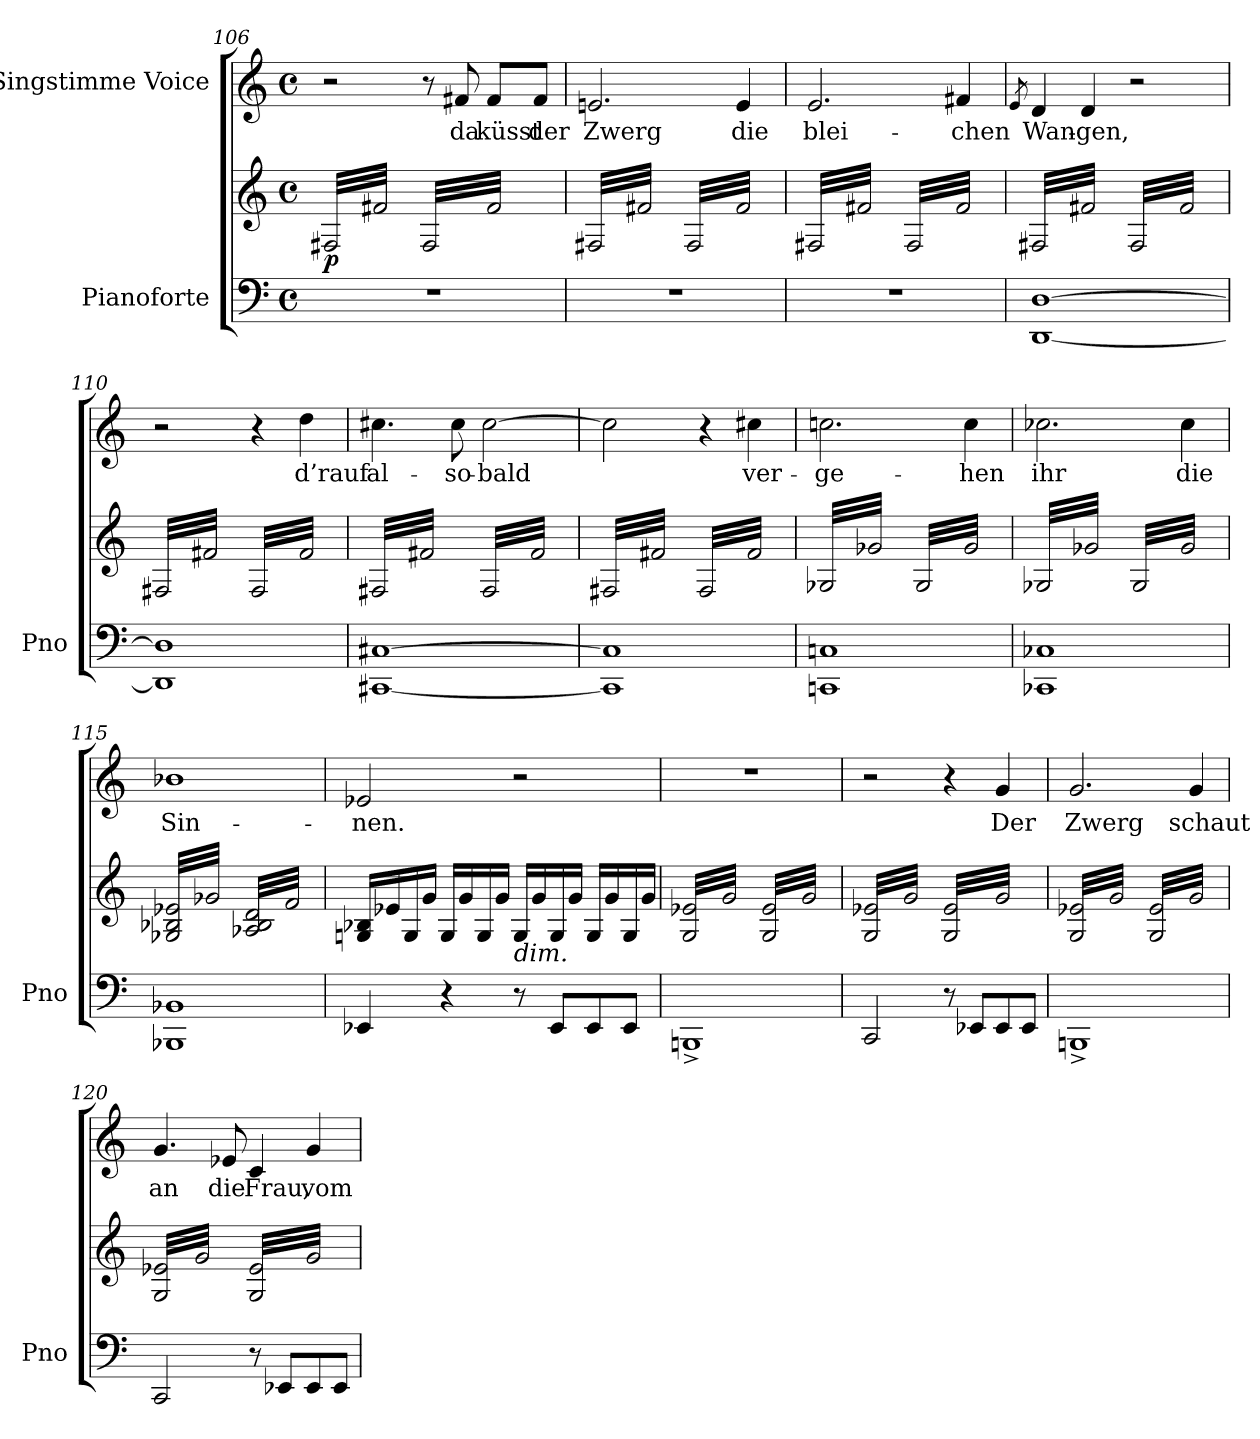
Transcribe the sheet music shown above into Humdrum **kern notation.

**kern	**kern	**dynam	**kern	**text
*part2	*part2	*part2	*part1	*part1
*staff3	*staff2	*staff2/3	*staff1	*staff1
*I"Pianoforte	*	*	*I"Singstimme Voice	*
*I'Pno	*	*	*	*
*clefF4	*clefG2	*	*clefG2	*
*k[]	*k[]	*	*k[]	*
*M4/4	*M4/4	*	*M4/4	*
*met(c)	*met(c)	*	*met(c)	*
=106	=106	=106	=106	=106
!	!	!LO:DY:b	!	!
*	*tremolo	*	*	*
1r	32F#X/LLL	p	2r	.
.	32f#X/	.	.	.
.	32F#X/	.	.	.
.	32f#X/	.	.	.
.	32F#X/	.	.	.
.	32f#X/	.	.	.
.	32F#X/	.	.	.
.	32f#X/	.	.	.
.	32F#X/	.	.	.
.	32f#X/	.	.	.
.	32F#X/	.	.	.
.	32f#X/	.	.	.
.	32F#X/	.	.	.
.	32f#X/	.	.	.
.	32F#X/	.	.	.
.	32f#X/JJJ	.	.	.
.	32F#/LLL	.	8r	.
.	32f#/	.	.	.
.	32F#/	.	.	.
.	32f#/	.	.	.
.	32F#/	.	8f#X/	da
.	32f#/	.	.	.
.	32F#/	.	.	.
.	32f#/	.	.	.
.	32F#/	.	8f#/L	küsst
.	32f#/	.	.	.
.	32F#/	.	.	.
.	32f#/	.	.	.
.	32F#/	.	8f#/J	der
.	32f#/	.	.	.
.	32F#/	.	.	.
.	32f#/JJJ	.	.	.
=107	=107	=107	=107	=107
1r	32F#X/LLL	.	2.en/	Zwerg
.	32f#X/	.	.	.
.	32F#X/	.	.	.
.	32f#X/	.	.	.
.	32F#X/	.	.	.
.	32f#X/	.	.	.
.	32F#X/	.	.	.
.	32f#X/	.	.	.
.	32F#X/	.	.	.
.	32f#X/	.	.	.
.	32F#X/	.	.	.
.	32f#X/	.	.	.
.	32F#X/	.	.	.
.	32f#X/	.	.	.
.	32F#X/	.	.	.
.	32f#X/JJJ	.	.	.
.	32F#/LLL	.	.	.
.	32f#/	.	.	.
.	32F#/	.	.	.
.	32f#/	.	.	.
.	32F#/	.	.	.
.	32f#/	.	.	.
.	32F#/	.	.	.
.	32f#/	.	.	.
.	32F#/	.	4e/	die
.	32f#/	.	.	.
.	32F#/	.	.	.
.	32f#/	.	.	.
.	32F#/	.	.	.
.	32f#/	.	.	.
.	32F#/	.	.	.
.	32f#/JJJ	.	.	.
=108	=108	=108	=108	=108
1r	32F#X/LLL	.	2.e/	blei-
.	32f#X/	.	.	.
.	32F#X/	.	.	.
.	32f#X/	.	.	.
.	32F#X/	.	.	.
.	32f#X/	.	.	.
.	32F#X/	.	.	.
.	32f#X/	.	.	.
.	32F#X/	.	.	.
.	32f#X/	.	.	.
.	32F#X/	.	.	.
.	32f#X/	.	.	.
.	32F#X/	.	.	.
.	32f#X/	.	.	.
.	32F#X/	.	.	.
.	32f#X/JJJ	.	.	.
.	32F#/LLL	.	.	.
.	32f#/	.	.	.
.	32F#/	.	.	.
.	32f#/	.	.	.
.	32F#/	.	.	.
.	32f#/	.	.	.
.	32F#/	.	.	.
.	32f#/	.	.	.
.	32F#/	.	4f#X/	-chen
.	32f#/	.	.	.
.	32F#/	.	.	.
.	32f#/	.	.	.
.	32F#/	.	.	.
.	32f#/	.	.	.
.	32F#/	.	.	.
.	32f#/JJJ	.	.	.
=109	=109	=109	=109	=109
.	.	.	8qe/	.
[1DD [1D	32F#X/LLL	.	4d/	Wan-
.	32f#X/	.	.	.
.	32F#X/	.	.	.
.	32f#X/	.	.	.
.	32F#X/	.	.	.
.	32f#X/	.	.	.
.	32F#X/	.	.	.
.	32f#X/	.	.	.
.	32F#X/	.	4d/	-gen,
.	32f#X/	.	.	.
.	32F#X/	.	.	.
.	32f#X/	.	.	.
.	32F#X/	.	.	.
.	32f#X/	.	.	.
.	32F#X/	.	.	.
.	32f#X/JJJ	.	.	.
.	32F#/LLL	.	2r	.
.	32f#/	.	.	.
.	32F#/	.	.	.
.	32f#/	.	.	.
.	32F#/	.	.	.
.	32f#/	.	.	.
.	32F#/	.	.	.
.	32f#/	.	.	.
.	32F#/	.	.	.
.	32f#/	.	.	.
.	32F#/	.	.	.
.	32f#/	.	.	.
.	32F#/	.	.	.
.	32f#/	.	.	.
.	32F#/	.	.	.
.	32f#/JJJ	.	.	.
=110	=110	=110	=110	=110
1DD] 1D]	32F#X/LLL	.	2r	.
.	32f#X/	.	.	.
.	32F#X/	.	.	.
.	32f#X/	.	.	.
.	32F#X/	.	.	.
.	32f#X/	.	.	.
.	32F#X/	.	.	.
.	32f#X/	.	.	.
.	32F#X/	.	.	.
.	32f#X/	.	.	.
.	32F#X/	.	.	.
.	32f#X/	.	.	.
.	32F#X/	.	.	.
.	32f#X/	.	.	.
.	32F#X/	.	.	.
.	32f#X/JJJ	.	.	.
.	32F#/LLL	.	4r	.
.	32f#/	.	.	.
.	32F#/	.	.	.
.	32f#/	.	.	.
.	32F#/	.	.	.
.	32f#/	.	.	.
.	32F#/	.	.	.
.	32f#/	.	.	.
.	32F#/	.	4dd\	d’rauf
.	32f#/	.	.	.
.	32F#/	.	.	.
.	32f#/	.	.	.
.	32F#/	.	.	.
.	32f#/	.	.	.
.	32F#/	.	.	.
.	32f#/JJJ	.	.	.
=111	=111	=111	=111	=111
[1CC#X [1C#X	32F#X/LLL	.	4.cc#X\	al-
.	32f#X/	.	.	.
.	32F#X/	.	.	.
.	32f#X/	.	.	.
.	32F#X/	.	.	.
.	32f#X/	.	.	.
.	32F#X/	.	.	.
.	32f#X/	.	.	.
.	32F#X/	.	.	.
.	32f#X/	.	.	.
.	32F#X/	.	.	.
.	32f#X/	.	.	.
.	32F#X/	.	8cc#\	-so-
.	32f#X/	.	.	.
.	32F#X/	.	.	.
.	32f#X/JJJ	.	.	.
.	32F#/LLL	.	[2cc#\	-bald
.	32f#/	.	.	.
.	32F#/	.	.	.
.	32f#/	.	.	.
.	32F#/	.	.	.
.	32f#/	.	.	.
.	32F#/	.	.	.
.	32f#/	.	.	.
.	32F#/	.	.	.
.	32f#/	.	.	.
.	32F#/	.	.	.
.	32f#/	.	.	.
.	32F#/	.	.	.
.	32f#/	.	.	.
.	32F#/	.	.	.
.	32f#/JJJ	.	.	.
=112	=112	=112	=112	=112
1CC#] 1C#]	32F#X/LLL	.	2cc#\]	.
.	32f#X/	.	.	.
.	32F#X/	.	.	.
.	32f#X/	.	.	.
.	32F#X/	.	.	.
.	32f#X/	.	.	.
.	32F#X/	.	.	.
.	32f#X/	.	.	.
.	32F#X/	.	.	.
.	32f#X/	.	.	.
.	32F#X/	.	.	.
.	32f#X/	.	.	.
.	32F#X/	.	.	.
.	32f#X/	.	.	.
.	32F#X/	.	.	.
.	32f#X/JJJ	.	.	.
.	32F#/LLL	.	4r	.
.	32f#/	.	.	.
.	32F#/	.	.	.
.	32f#/	.	.	.
.	32F#/	.	.	.
.	32f#/	.	.	.
.	32F#/	.	.	.
.	32f#/	.	.	.
.	32F#/	.	4cc#X\	ver-
.	32f#/	.	.	.
.	32F#/	.	.	.
.	32f#/	.	.	.
.	32F#/	.	.	.
.	32f#/	.	.	.
.	32F#/	.	.	.
.	32f#/JJJ	.	.	.
=113	=113	=113	=113	=113
1CCn 1Cn	32G-X/LLL	.	2.ccn\	-ge-
.	32g-X/	.	.	.
.	32G-X/	.	.	.
.	32g-X/	.	.	.
.	32G-X/	.	.	.
.	32g-X/	.	.	.
.	32G-X/	.	.	.
.	32g-X/	.	.	.
.	32G-X/	.	.	.
.	32g-X/	.	.	.
.	32G-X/	.	.	.
.	32g-X/	.	.	.
.	32G-X/	.	.	.
.	32g-X/	.	.	.
.	32G-X/	.	.	.
.	32g-X/JJJ	.	.	.
.	32G-/LLL	.	.	.
.	32g-/	.	.	.
.	32G-/	.	.	.
.	32g-/	.	.	.
.	32G-/	.	.	.
.	32g-/	.	.	.
.	32G-/	.	.	.
.	32g-/	.	.	.
.	32G-/	.	4cc\	-hen
.	32g-/	.	.	.
.	32G-/	.	.	.
.	32g-/	.	.	.
.	32G-/	.	.	.
.	32g-/	.	.	.
.	32G-/	.	.	.
.	32g-/JJJ	.	.	.
=114	=114	=114	=114	=114
1CC-X 1C-X	32G-X/LLL	.	2.cc-X\	ihr
.	32g-X/	.	.	.
.	32G-X/	.	.	.
.	32g-X/	.	.	.
.	32G-X/	.	.	.
.	32g-X/	.	.	.
.	32G-X/	.	.	.
.	32g-X/	.	.	.
.	32G-X/	.	.	.
.	32g-X/	.	.	.
.	32G-X/	.	.	.
.	32g-X/	.	.	.
.	32G-X/	.	.	.
.	32g-X/	.	.	.
.	32G-X/	.	.	.
.	32g-X/JJJ	.	.	.
.	32G-/LLL	.	.	.
.	32g-/	.	.	.
.	32G-/	.	.	.
.	32g-/	.	.	.
.	32G-/	.	.	.
.	32g-/	.	.	.
.	32G-/	.	.	.
.	32g-/	.	.	.
.	32G-/	.	4cc-\	die
.	32g-/	.	.	.
.	32G-/	.	.	.
.	32g-/	.	.	.
.	32G-/	.	.	.
.	32g-/	.	.	.
.	32G-/	.	.	.
.	32g-/JJJ	.	.	.
=115	=115	=115	=115	=115
1BBB-X 1BB-X	32G-X/ 32B-X/ 32e-X/LLL	.	1b-X	Sin-
.	32g-X/	.	.	.
.	32G-X/ 32B-X/ 32e-X/	.	.	.
.	32g-X/	.	.	.
.	32G-X/ 32B-X/ 32e-X/	.	.	.
.	32g-X/	.	.	.
.	32G-X/ 32B-X/ 32e-X/	.	.	.
.	32g-X/	.	.	.
.	32G-X/ 32B-X/ 32e-X/	.	.	.
.	32g-X/	.	.	.
.	32G-X/ 32B-X/ 32e-X/	.	.	.
.	32g-X/	.	.	.
.	32G-X/ 32B-X/ 32e-X/	.	.	.
.	32g-X/	.	.	.
.	32G-X/ 32B-X/ 32e-X/	.	.	.
.	32g-X/JJJ	.	.	.
.	32A-X/ 32B-/ 32d/LLL	.	.	.
.	32f/	.	.	.
.	32A-X/ 32B-/ 32d/	.	.	.
.	32f/	.	.	.
.	32A-X/ 32B-/ 32d/	.	.	.
.	32f/	.	.	.
.	32A-X/ 32B-/ 32d/	.	.	.
.	32f/	.	.	.
.	32A-X/ 32B-/ 32d/	.	.	.
.	32f/	.	.	.
.	32A-X/ 32B-/ 32d/	.	.	.
.	32f/	.	.	.
.	32A-X/ 32B-/ 32d/	.	.	.
.	32f/	.	.	.
.	32A-X/ 32B-/ 32d/	.	.	.
.	32f/JJJ	.	.	.
*	*Xtremolo	*	*	*
=116	=116	=116	=116	=116
4EE-X/	16Gn/ 16B-X/LL	.	2e-X/	-nen.
.	.	.	.	.
.	16e-X/	.	.	.
.	.	.	.	.
.	16G/	.	.	.
.	.	.	.	.
.	16g/JJ	.	.	.
.	.	.	.	.
4r	16G/LL	.	.	.
.	16g/	.	.	.
.	16G/	.	.	.
.	16g/JJ	.	.	.
!	!LO:TX:b:i:t=dim.	!	!	!
8r	16G/LL	.	2r	.
.	16g/	.	.	.
8EE-/L	16G/	.	.	.
.	16g/JJ	.	.	.
8EE-/	16G/LL	.	.	.
.	16g/	.	.	.
8EE-/J	16G/	.	.	.
.	16g/JJ	.	.	.
=117	=117	=117	=117	=117
*	*tremolo	*	*	*
1BBBn^	32G/ 32e-X/LLL	.	1r	.
.	32g/	.	.	.
.	32G/ 32e-X/	.	.	.
.	32g/	.	.	.
.	32G/ 32e-X/	.	.	.
.	32g/	.	.	.
.	32G/ 32e-X/	.	.	.
.	32g/	.	.	.
.	32G/ 32e-X/	.	.	.
.	32g/	.	.	.
.	32G/ 32e-X/	.	.	.
.	32g/	.	.	.
.	32G/ 32e-X/	.	.	.
.	32g/	.	.	.
.	32G/ 32e-X/	.	.	.
.	32g/JJJ	.	.	.
.	32G/ 32e-/LLL	.	.	.
.	32g/	.	.	.
.	32G/ 32e-/	.	.	.
.	32g/	.	.	.
.	32G/ 32e-/	.	.	.
.	32g/	.	.	.
.	32G/ 32e-/	.	.	.
.	32g/	.	.	.
.	32G/ 32e-/	.	.	.
.	32g/	.	.	.
.	32G/ 32e-/	.	.	.
.	32g/	.	.	.
.	32G/ 32e-/	.	.	.
.	32g/	.	.	.
.	32G/ 32e-/	.	.	.
.	32g/JJJ	.	.	.
=118	=118	=118	=118	=118
2CC/	32G/ 32e-X/LLL	.	2r	.
.	32g/	.	.	.
.	32G/ 32e-X/	.	.	.
.	32g/	.	.	.
.	32G/ 32e-X/	.	.	.
.	32g/	.	.	.
.	32G/ 32e-X/	.	.	.
.	32g/	.	.	.
.	32G/ 32e-X/	.	.	.
.	32g/	.	.	.
.	32G/ 32e-X/	.	.	.
.	32g/	.	.	.
.	32G/ 32e-X/	.	.	.
.	32g/	.	.	.
.	32G/ 32e-X/	.	.	.
.	32g/JJJ	.	.	.
8r	32G/ 32e-/LLL	.	4r	.
.	32g/	.	.	.
.	32G/ 32e-/	.	.	.
.	32g/	.	.	.
8EE-X/L	32G/ 32e-/	.	.	.
.	32g/	.	.	.
.	32G/ 32e-/	.	.	.
.	32g/	.	.	.
8EE-/	32G/ 32e-/	.	4g/	Der
.	32g/	.	.	.
.	32G/ 32e-/	.	.	.
.	32g/	.	.	.
8EE-/J	32G/ 32e-/	.	.	.
.	32g/	.	.	.
.	32G/ 32e-/	.	.	.
.	32g/JJJ	.	.	.
=119	=119	=119	=119	=119
1BBBn^	32G/ 32e-X/LLL	.	2.g/	Zwerg
.	32g/	.	.	.
.	32G/ 32e-X/	.	.	.
.	32g/	.	.	.
.	32G/ 32e-X/	.	.	.
.	32g/	.	.	.
.	32G/ 32e-X/	.	.	.
.	32g/	.	.	.
.	32G/ 32e-X/	.	.	.
.	32g/	.	.	.
.	32G/ 32e-X/	.	.	.
.	32g/	.	.	.
.	32G/ 32e-X/	.	.	.
.	32g/	.	.	.
.	32G/ 32e-X/	.	.	.
.	32g/JJJ	.	.	.
.	32G/ 32e-/LLL	.	.	.
.	32g/	.	.	.
.	32G/ 32e-/	.	.	.
.	32g/	.	.	.
.	32G/ 32e-/	.	.	.
.	32g/	.	.	.
.	32G/ 32e-/	.	.	.
.	32g/	.	.	.
.	32G/ 32e-/	.	4g/	schaut
.	32g/	.	.	.
.	32G/ 32e-/	.	.	.
.	32g/	.	.	.
.	32G/ 32e-/	.	.	.
.	32g/	.	.	.
.	32G/ 32e-/	.	.	.
.	32g/JJJ	.	.	.
=120	=120	=120	=120	=120
2CC/	32G/ 32e-X/LLL	.	4.g/	an
.	32g/	.	.	.
.	32G/ 32e-X/	.	.	.
.	32g/	.	.	.
.	32G/ 32e-X/	.	.	.
.	32g/	.	.	.
.	32G/ 32e-X/	.	.	.
.	32g/	.	.	.
.	32G/ 32e-X/	.	.	.
.	32g/	.	.	.
.	32G/ 32e-X/	.	.	.
.	32g/	.	.	.
.	32G/ 32e-X/	.	8e-X/	die
.	32g/	.	.	.
.	32G/ 32e-X/	.	.	.
.	32g/JJJ	.	.	.
8r	32G/ 32e-/LLL	.	4c/	Frau,
.	32g/	.	.	.
.	32G/ 32e-/	.	.	.
.	32g/	.	.	.
8EE-X/L	32G/ 32e-/	.	.	.
.	32g/	.	.	.
.	32G/ 32e-/	.	.	.
.	32g/	.	.	.
8EE-/	32G/ 32e-/	.	4g/	vom
.	32g/	.	.	.
.	32G/ 32e-/	.	.	.
.	32g/	.	.	.
8EE-/J	32G/ 32e-/	.	.	.
.	32g/	.	.	.
.	32G/ 32e-/	.	.	.
.	32g/JJJ	.	.	.
*	*Xtremolo	*	*	*
.	.	.	.	.
.	.	.	.	.
.	.	.	.	.
.	.	.	.	.
.	.	.	.	.
.	.	.	.	.
.	.	.	.	.
.	.	.	.	.
=	=	=	=	=
*-	*-	*-	*-	*-
